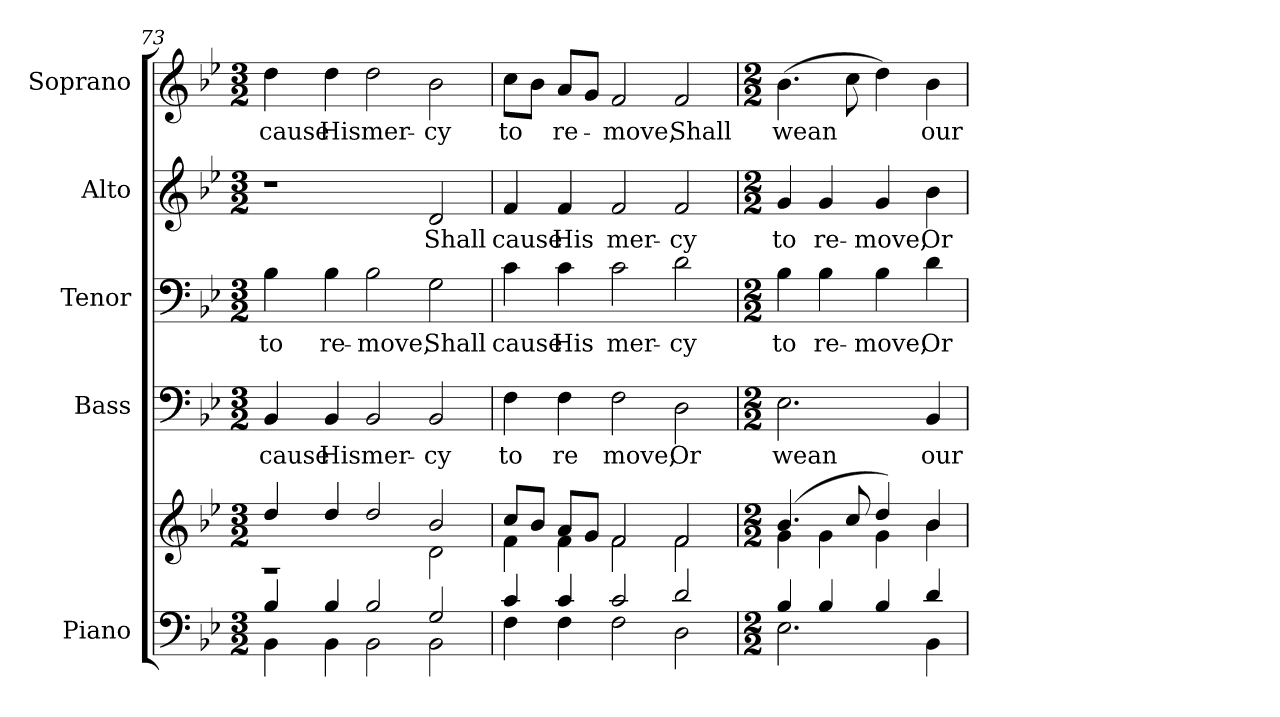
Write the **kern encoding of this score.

**kern	**kern	**kern	**text	**kern	**text	**kern	**text	**kern	**text
*part5	*part5	*part4	*part4	*part3	*part3	*part2	*part2	*part1	*part1
*staff6	*staff5	*staff4	*staff4	*staff3	*staff3	*staff2	*staff2	*staff1	*staff1
*I"Piano	*	*I"Bass	*	*I"Tenor	*	*I"Alto	*	*I"Soprano	*
*I'Pno.	*	*I'B.	*	*I'T.	*	*I'A.	*	*I'S.	*
*clefF4	*clefG2	*clefF4	*	*clefF4	*	*clefG2	*	*clefG2	*
*k[b-e-]	*k[b-e-]	*k[b-e-]	*	*k[b-e-]	*	*k[b-e-]	*	*k[b-e-]	*
*g:	*g:	*g:	*	*g:	*	*g:	*	*g:	*
*M3/2	*M3/2	*M3/2	*	*M3/2	*	*M3/2	*	*M3/2	*
=73	=73	=73	=73	=73	=73	=73	=73	=73	=73
*^	*^	*	*	*	*	*	*	*	*
!	!	!	!	!	!LO:LY:b:color=#000000	!	!	!	!	!	!
!	!	!	!	!	!	!	!LO:LY:b:color=#000000	!	!	!	!
!	!	!	!	!	!	!	!	!	!	!	!LO:LY:b:color=#000000
4B-i/	4BB-i\	4ddi/	1r	4BB-i/	cause	4B-i\	to	1r	.	4ddi\	cause
!	!	!	!	!	!LO:LY:b:color=#000000	!	!	!	!	!	!
!	!	!	!	!	!	!	!LO:LY:b:color=#000000	!	!	!	!
!	!	!	!	!	!	!	!	!	!	!	!LO:LY:b:color=#000000
4B-i/	4BB-i\	4ddi/	.	4BB-i/	His	4B-i\	re-	.	.	4ddi\	His
!	!	!	!	!	!LO:LY:b:color=#000000	!	!	!	!	!	!
!	!	!	!	!	!	!	!LO:LY:b:color=#000000	!	!	!	!
!	!	!	!	!	!	!	!	!	!	!	!LO:LY:b:color=#000000
2B-i/	2BB-i\	2ddi/	.	2BB-i/	mer-	2B-i\	-move,	.	.	2ddi\	mer-
!	!	!	!	!	!LO:LY:b:color=#000000	!	!	!	!	!	!
!	!	!	!	!	!	!	!LO:LY:b:color=#000000	!	!	!	!
!	!	!	!	!	!	!	!	!	!LO:LY:b:color=#000000	!	!
!	!	!	!	!	!	!	!	!	!	!	!LO:LY:b:color=#000000
2Gi/	2BB-i\	2b-i/	2di\	2BB-i/	-cy	2Gi\	Shall	2di/	Shall	2b-i\	-cy
!!LO:PB:g=z
=74	=74	=74	=74	=74	=74	=74	=74	=74	=74	=74	=74
!	!	!	!	!	!LO:LY:b:color=#000000	!	!	!	!	!	!
!	!	!	!	!	!	!	!LO:LY:b:color=#000000	!	!	!	!
!	!	!	!	!	!	!	!	!	!LO:LY:b:color=#000000	!	!
!	!	!	!	!	!	!	!	!	!	!	!LO:LY:b:color=#000000
4ci/	4Fi\	8cci/L	4fi\	4Fi\	to	4ci\	cause	4fi/	cause	8cci\L	to
.	.	8b-i/J	.	.	.	.	.	.	.	8b-i\J	.
!	!	!	!	!	!LO:LY:b:color=#000000	!	!	!	!	!	!
!	!	!	!	!	!	!	!LO:LY:b:color=#000000	!	!	!	!
!	!	!	!	!	!	!	!	!	!LO:LY:b:color=#000000	!	!
!	!	!	!	!	!	!	!	!	!	!	!LO:LY:b:color=#000000
4ci/	4Fi\	8ai/L	4fi\	4Fi\	re	4ci\	His	4fi/	His	8ai/L	re-
.	.	8gi/J	.	.	.	.	.	.	.	8gi/J	.
!	!	!	!	!	!LO:LY:b:color=#000000	!	!	!	!	!	!
!	!	!	!	!	!	!	!LO:LY:b:color=#000000	!	!	!	!
!	!	!	!	!	!	!	!	!	!LO:LY:b:color=#000000	!	!
!	!	!	!	!	!	!	!	!	!	!	!LO:LY:b:color=#000000
2ci/	2Fi\	2fi/	2fi\	2Fi\	move,	2ci\	mer-	2fi/	mer-	2fi/	-move,
!	!	!	!	!	!LO:LY:b:color=#000000	!	!	!	!	!	!
!	!	!	!	!	!	!	!LO:LY:b:color=#000000	!	!	!	!
!	!	!	!	!	!	!	!	!	!LO:LY:b:color=#000000	!	!
!	!	!	!	!	!	!	!	!	!	!	!LO:LY:b:color=#000000
2di/	2Di\	2fi/	2fi\	2Di\	Or	2di\	-cy	2fi/	-cy	2fi/	Shall
=75	=75	=75	=75	=75	=75	=75	=75	=75	=75	=75	=75
*M2/2	*	*M2/2	*	*M2/2	*	*M2/2	*	*M2/2	*	*M2/2	*
!	!	!	!	!	!LO:LY:b:color=#000000	!	!	!	!	!	!
!	!	!	!	!	!	!	!LO:LY:b:color=#000000	!	!	!	!
!	!	!	!	!	!	!	!	!	!LO:LY:b:color=#000000	!	!
!	!	!	!	!	!	!	!	!	!	!	!LO:LY:b:color=#000000
4B-i/	2.E-i\	(4.b-i/	4gi\	2.E-i\	wean	4B-i\	to	4gi/	to	(4.b-i\	wean
!	!	!	!	!	!	!	!LO:LY:b:color=#000000	!	!	!	!
!	!	!	!	!	!	!	!	!	!LO:LY:b:color=#000000	!	!
4B-i/	.	.	4gi\	.	.	4B-i\	re-	4gi/	re-	.	.
.	.	8cci/	.	.	.	.	.	.	.	8cci\	.
!	!	!	!	!	!	!	!LO:LY:b:color=#000000	!	!	!	!
!	!	!	!	!	!	!	!	!	!LO:LY:b:color=#000000	!	!
4B-i/	.	4ddi/)	4gi\	.	.	4B-i\	-move,	4gi/	-move,	4ddi\)	.
!	!	!	!	!	!LO:LY:b:color=#000000	!	!	!	!	!	!
!	!	!	!	!	!	!	!LO:LY:b:color=#000000	!	!	!	!
!	!	!	!	!	!	!	!	!	!LO:LY:b:color=#000000	!	!
!	!	!	!	!	!	!	!	!	!	!	!LO:LY:b:color=#000000
4di/	4BB-i\	4b-i/	4b-i\	4BB-i/	our	4di\	Or	4b-i\	Or	4b-i\	our
*v	*v	*	*	*	*	*	*	*	*	*	*
*	*v	*v	*	*	*	*	*	*	*	*
=	=	=	=	=	=	=	=	=	=
*-	*-	*-	*-	*-	*-	*-	*-	*-	*-
